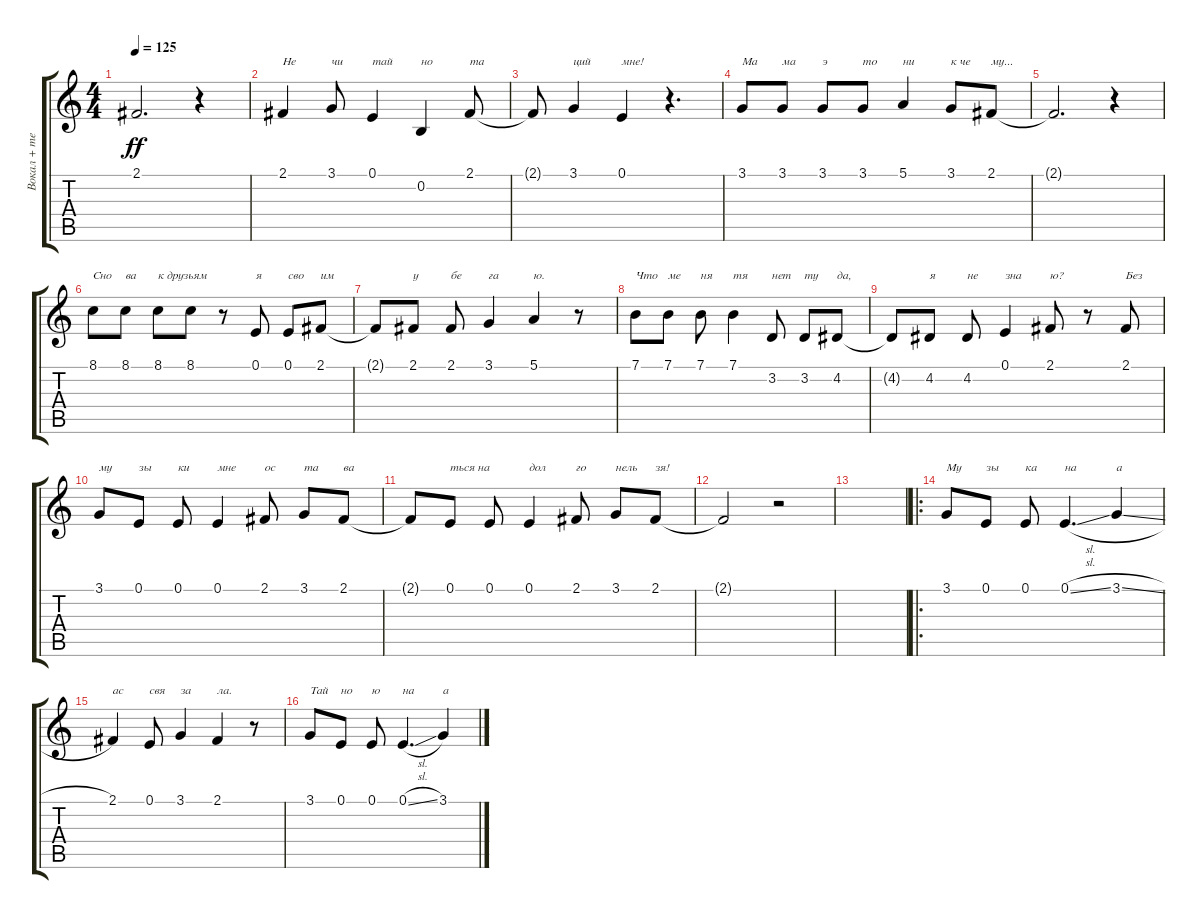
\track ("Вокал + текст" "Вокал + те") {instrument lead6voice}
\staff {score tabs}
\tuning (E4 B3 G3 D3 A2 E2) {hide}
\ts (4 4)
\tempo 125
\clef g2
\ks c
2.1{t}.2{d dy ff} r.4 |
2.1.4{txt "Не"} 3.1.8{txt "чи"} 0.1.4{txt "тай"} 0.2.4{txt "но"} 2.1.8{txt "та"} |
2.1{t}.8 3.1.4{txt "ций"} 0.1.4{txt "мне!"} r.4{d} |
3.1.8{txt "Ма"} 3.1.8{txt "ма"} 3.1.8{txt "э"} 3.1.8{txt "то"} 5.1.4{txt "ни"} 3.1.8{txt "к че"} 2.1.8{txt "му..."} |
2.1{t}.2{d} r.4 |
8.1.8{txt "Сно"} 8.1.8{txt "ва"} 8.1.8{txt "к друзьям"} 8.1.8 r.8 0.1.8{txt "я"} 0.1.8{txt "сво"} 2.1.8{txt "им"} |
2.1{t}.8 2.1.8{txt "у"} 2.1.8{txt "бе"} 3.1.4{txt "га"} 5.1.4{txt "ю."} r.8 |
7.1.8{txt "Что"} 7.1.8{txt "ме"} 7.1.8{txt "ня"} 7.1.4{txt "тя"} 3.2.8{txt "нет"} 3.2.8{txt "ту"} 4.2.8{txt "да,"} |
4.2{t}.8 4.2.8{txt "я"} 4.2.8{txt "не"} 0.1.4{txt "зна"} 2.1.8{txt "ю?"} r.8 2.1.8{txt "Без"} |
3.1.8{txt "му"} 0.1.8{txt "зы"} 0.1.8{txt "ки"} 0.1.4{txt "мне"} 2.1.8{txt "ос"} 3.1.8{txt "та"} 2.1.8{txt "ва"} |
2.1{t}.8 0.1.8{txt "ться на"} 0.1.8 0.1.4{txt "дол"} 2.1.8{txt "го"} 3.1.8{txt "нель"} 2.1.8{txt "зя!"} |
2.1{t}.2 r.2 |
|
\ro
3.1.8{txt "Му"} 0.1.8{txt "зы"} 0.1.8{txt "ка"} 0.1{sl}.4{d txt "на"} 3.1{sl}.4{txt "а"} |
2.1.4{txt "ас"} 0.1.8{txt "свя"} 3.1.4{txt "за"} 2.1.4{txt "ла."} r.8 |
3.1.8{txt "Тай"} 0.1.8{txt "но"} 0.1.8{txt "ю"} 0.1{sl}.4{d txt "на"} 3.1{sl}.4{txt "а"}
